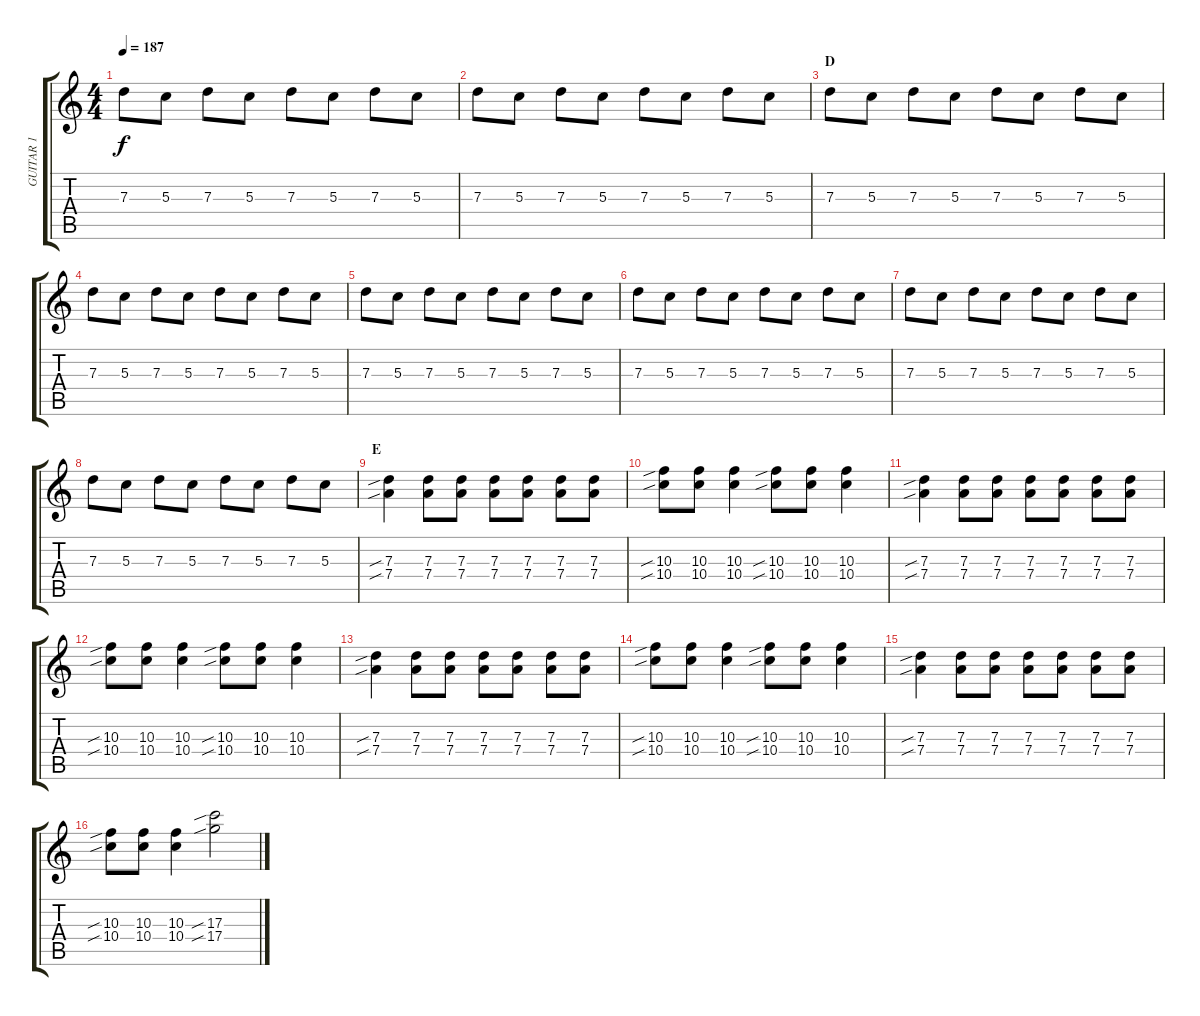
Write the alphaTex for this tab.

\track ("GUITAR 1" "GUITAR 1") {instrument distortionguitar}
\staff {score tabs}
\tuning (E4 B3 G3 D3 A2 E2) {hide}
\ts (4 4)
\tempo 187
\clef g2
\ks c
7.3.8{dy f} 5.3.8 7.3.8 5.3.8 7.3.8 5.3.8 7.3.8 5.3.8 |
7.3.8 5.3.8 7.3.8 5.3.8 7.3.8 5.3.8 7.3.8 5.3.8 |
\section ("" "D")
7.3.8 5.3.8 7.3.8 5.3.8 7.3.8 5.3.8 7.3.8 5.3.8 |
7.3.8 5.3.8 7.3.8 5.3.8 7.3.8 5.3.8 7.3.8 5.3.8 |
7.3.8 5.3.8 7.3.8 5.3.8 7.3.8 5.3.8 7.3.8 5.3.8 |
7.3.8 5.3.8 7.3.8 5.3.8 7.3.8 5.3.8 7.3.8 5.3.8 |
7.3.8 5.3.8 7.3.8 5.3.8 7.3.8 5.3.8 7.3.8 5.3.8 |
7.3.8 5.3.8 7.3.8 5.3.8 7.3.8 5.3.8 7.3.8 5.3.8 |
\section ("" "E")
(7.3{sib} 7.4{sib}).4{balance 13} (7.3 7.4).8 (7.3 7.4).8 (7.3 7.4).8 (7.3 7.4).8 (7.3 7.4).8 (7.3 7.4).8 |
(10.3{sib} 10.4{sib}).8 (10.3 10.4).8 (10.3 10.4).4 (10.3{sib} 10.4{sib}).8 (10.3 10.4).8 (10.3 10.4).4 |
(7.3{sib} 7.4{sib}).4 (7.3 7.4).8 (7.3 7.4).8 (7.3 7.4).8 (7.3 7.4).8 (7.3 7.4).8 (7.3 7.4).8 |
(10.3{sib} 10.4{sib}).8 (10.3 10.4).8 (10.3 10.4).4 (10.3{sib} 10.4{sib}).8 (10.3 10.4).8 (10.3 10.4).4 |
(7.3{sib} 7.4{sib}).4 (7.3 7.4).8 (7.3 7.4).8 (7.3 7.4).8 (7.3 7.4).8 (7.3 7.4).8 (7.3 7.4).8 |
(10.3{sib} 10.4{sib}).8 (10.3 10.4).8 (10.3 10.4).4 (10.3{sib} 10.4{sib}).8 (10.3 10.4).8 (10.3 10.4).4 |
(7.3{sib} 7.4{sib}).4 (7.3 7.4).8 (7.3 7.4).8 (7.3 7.4).8 (7.3 7.4).8 (7.3 7.4).8 (7.3 7.4).8 |
(10.3{sib} 10.4{sib}).8 (10.3 10.4).8 (10.3 10.4).4 (17.3{sib} 17.4{sib}).2
